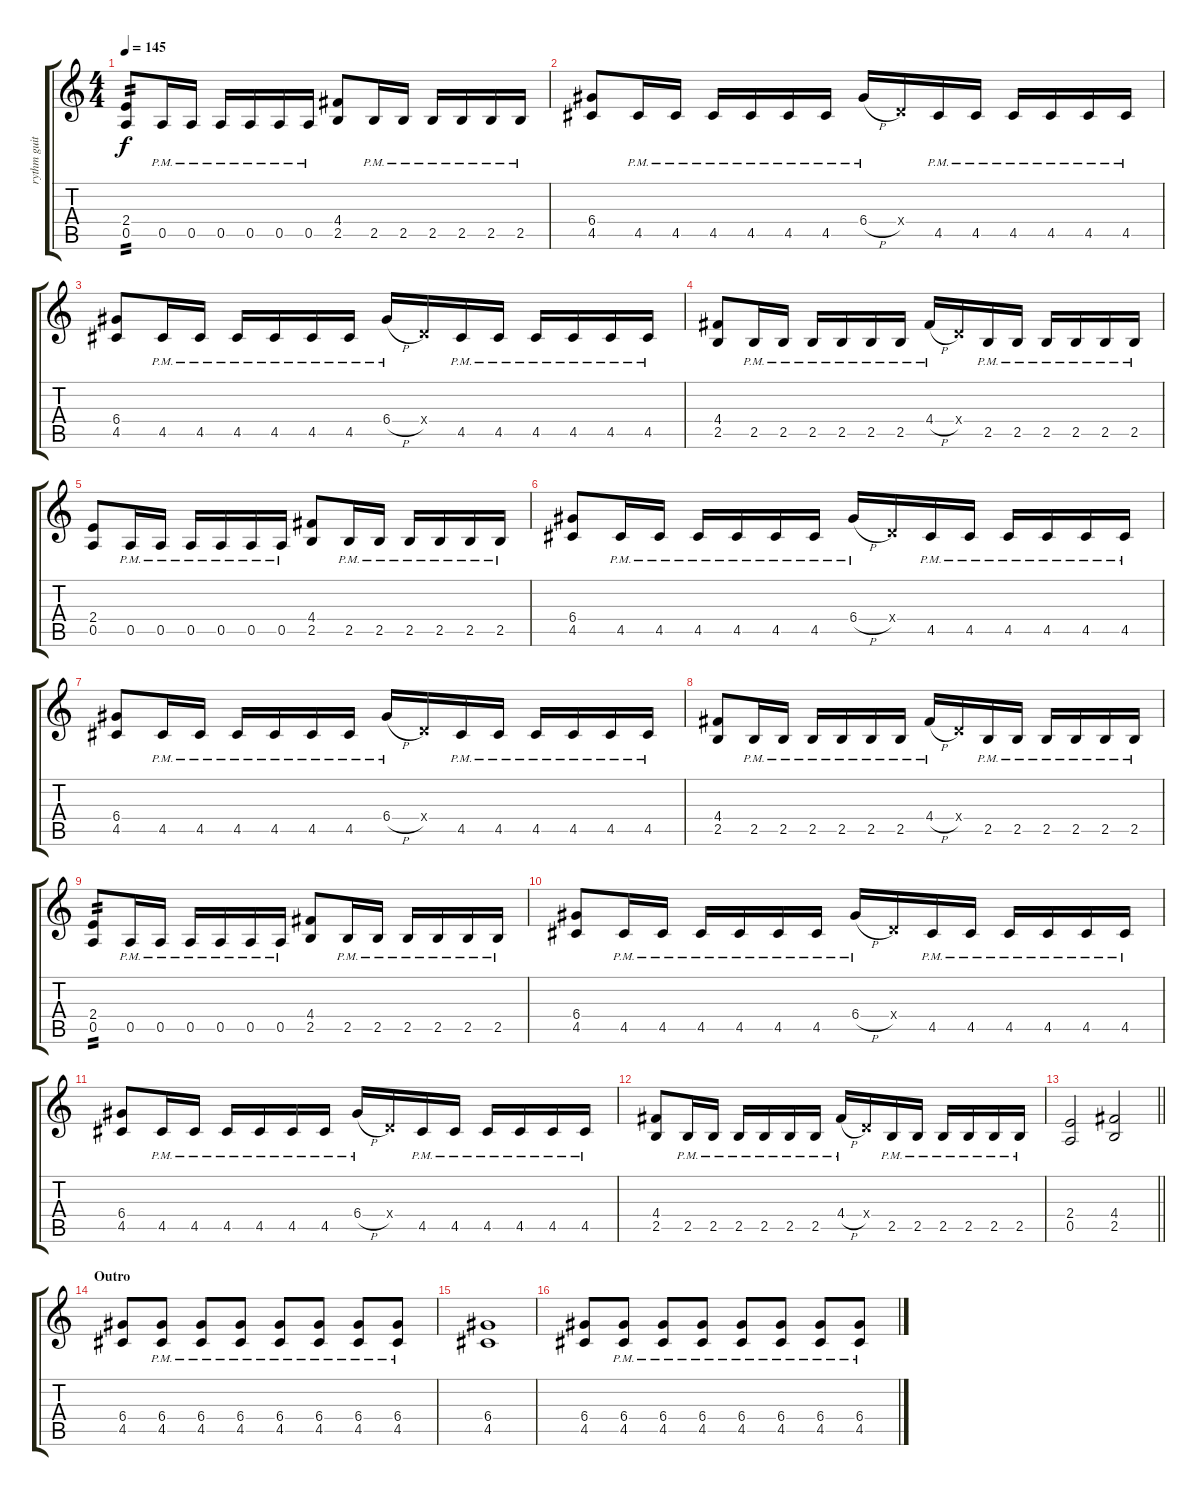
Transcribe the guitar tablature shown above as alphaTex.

\track ("rythm guitar" "rythm guit") {instrument distortionguitar}
\staff {score tabs}
\tuning (E4 B3 G3 D3 A2 E2) {hide}
\ts (4 4)
\tempo 145
\clef g2
\ks c
(2.4 0.5).8{tp 2 dy f} 0.5{pm}.16 0.5{pm}.16 0.5{pm}.16 0.5{pm}.16 0.5{pm}.16 0.5{pm}.16 (4.4 2.5).8 2.5{pm}.16 2.5{pm}.16 2.5{pm}.16 2.5{pm}.16 2.5{pm}.16 2.5{pm}.16 |
(6.4 4.5).8 4.5{pm}.16 4.5{pm}.16 4.5{pm}.16 4.5{pm}.16 4.5{pm}.16 4.5{pm}.16 6.4{h pm}.16 0.4{x}.16 4.5{pm}.16 4.5{pm}.16 4.5{pm}.16 4.5{pm}.16 4.5{pm}.16 4.5{pm}.16 |
(6.4 4.5).8 4.5{pm}.16 4.5{pm}.16 4.5{pm}.16 4.5{pm}.16 4.5{pm}.16 4.5{pm}.16 6.4{h pm}.16 0.4{x}.16 4.5{pm}.16 4.5{pm}.16 4.5{pm}.16 4.5{pm}.16 4.5{pm}.16 4.5{pm}.16 |
(4.4 2.5).8 2.5{pm}.16 2.5{pm}.16 2.5{pm}.16 2.5{pm}.16 2.5{pm}.16 2.5{pm}.16 4.4{h pm}.16 0.4{x}.16 2.5{pm}.16 2.5{pm}.16 2.5{pm}.16 2.5{pm}.16 2.5{pm}.16 2.5{pm}.16 |
(2.4 0.5).8 0.5{pm}.16 0.5{pm}.16 0.5{pm}.16 0.5{pm}.16 0.5{pm}.16 0.5{pm}.16 (4.4 2.5).8 2.5{pm}.16 2.5{pm}.16 2.5{pm}.16 2.5{pm}.16 2.5{pm}.16 2.5{pm}.16 |
(6.4 4.5).8 4.5{pm}.16 4.5{pm}.16 4.5{pm}.16 4.5{pm}.16 4.5{pm}.16 4.5{pm}.16 6.4{h pm}.16 0.4{x}.16 4.5{pm}.16 4.5{pm}.16 4.5{pm}.16 4.5{pm}.16 4.5{pm}.16 4.5{pm}.16 |
(6.4 4.5).8 4.5{pm}.16 4.5{pm}.16 4.5{pm}.16 4.5{pm}.16 4.5{pm}.16 4.5{pm}.16 6.4{h pm}.16 0.4{x}.16 4.5{pm}.16 4.5{pm}.16 4.5{pm}.16 4.5{pm}.16 4.5{pm}.16 4.5{pm}.16 |
(4.4 2.5).8 2.5{pm}.16 2.5{pm}.16 2.5{pm}.16 2.5{pm}.16 2.5{pm}.16 2.5{pm}.16 4.4{h pm}.16 0.4{x}.16 2.5{pm}.16 2.5{pm}.16 2.5{pm}.16 2.5{pm}.16 2.5{pm}.16 2.5{pm}.16 |
(2.4 0.5).8{tp 2} 0.5{pm}.16 0.5{pm}.16 0.5{pm}.16 0.5{pm}.16 0.5{pm}.16 0.5{pm}.16 (4.4 2.5).8 2.5{pm}.16 2.5{pm}.16 2.5{pm}.16 2.5{pm}.16 2.5{pm}.16 2.5{pm}.16 |
(6.4 4.5).8 4.5{pm}.16 4.5{pm}.16 4.5{pm}.16 4.5{pm}.16 4.5{pm}.16 4.5{pm}.16 6.4{h pm}.16 0.4{x}.16 4.5{pm}.16 4.5{pm}.16 4.5{pm}.16 4.5{pm}.16 4.5{pm}.16 4.5{pm}.16 |
(6.4 4.5).8 4.5{pm}.16 4.5{pm}.16 4.5{pm}.16 4.5{pm}.16 4.5{pm}.16 4.5{pm}.16 6.4{h pm}.16 0.4{x}.16 4.5{pm}.16 4.5{pm}.16 4.5{pm}.16 4.5{pm}.16 4.5{pm}.16 4.5{pm}.16 |
(4.4 2.5).8 2.5{pm}.16 2.5{pm}.16 2.5{pm}.16 2.5{pm}.16 2.5{pm}.16 2.5{pm}.16 4.4{h pm}.16 0.4{x}.16 2.5{pm}.16 2.5{pm}.16 2.5{pm}.16 2.5{pm}.16 2.5{pm}.16 2.5{pm}.16 |
\barLineRight lightlight
(2.4 0.5).2 (4.4 2.5).2 |
\section ("" "Outro")
(6.4 4.5).8 (6.4{pm} 4.5{pm}).8 (6.4{pm} 4.5{pm}).8 (6.4{pm} 4.5{pm}).8 (6.4{pm} 4.5{pm}).8 (6.4{pm} 4.5{pm}).8 (6.4{pm} 4.5{pm}).8 (6.4{pm} 4.5{pm}).8 |
(6.4 4.5).1 |
(6.4 4.5).8 (6.4{pm} 4.5{pm}).8 (6.4{pm} 4.5{pm}).8 (6.4{pm} 4.5{pm}).8 (6.4{pm} 4.5{pm}).8 (6.4{pm} 4.5{pm}).8 (6.4{pm} 4.5{pm}).8 (6.4{pm} 4.5{pm}).8
